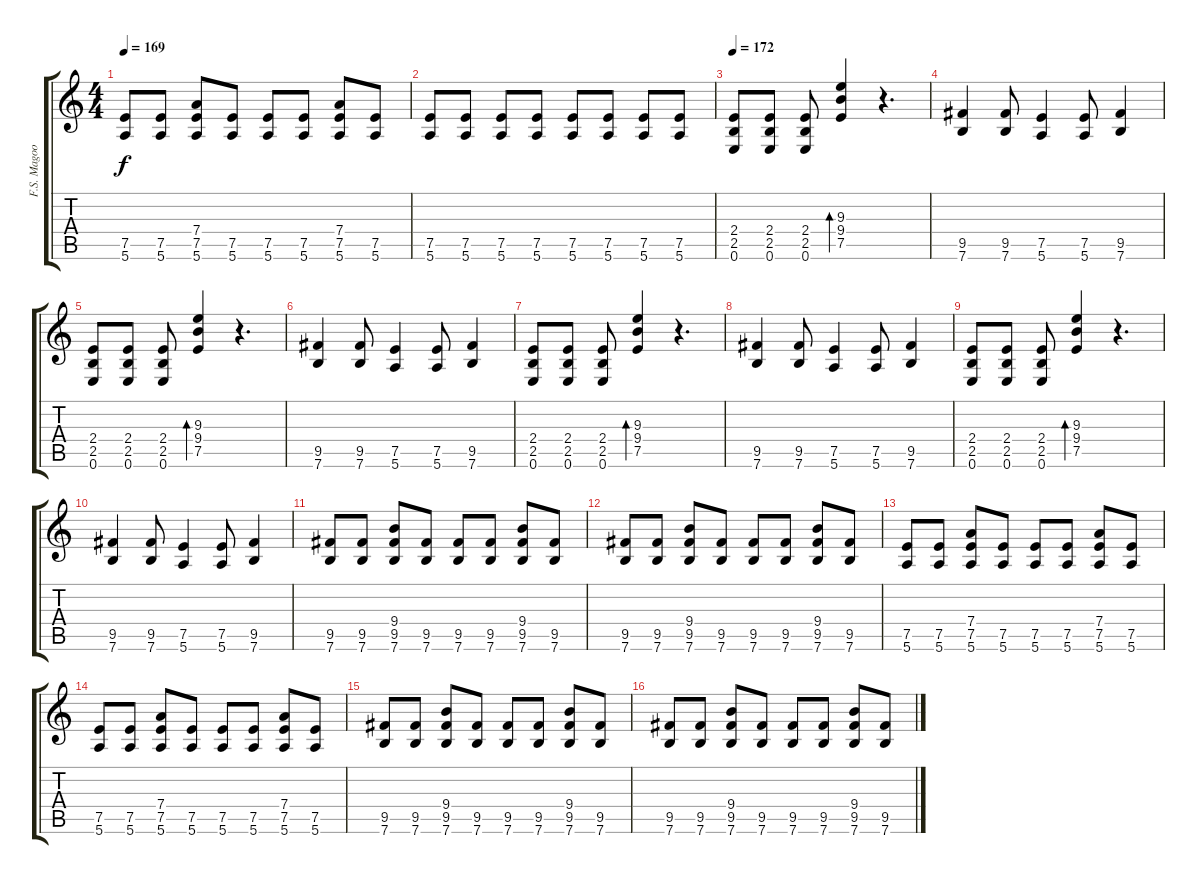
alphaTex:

\track ("F.S. Magoo" "F.S. Magoo") {instrument distortionguitar}
\staff {score tabs}
\tuning (E4 B3 G3 D3 A2 E2) {hide}
\ts (4 4)
\tempo 169
\clef g2
\ks c
(7.5 5.6).8{dy f} (7.5 5.6).8 (7.4 7.5 5.6).8 (7.5 5.6).8 (7.5 5.6).8 (7.5 5.6).8 (7.4 7.5 5.6).8 (7.5 5.6).8 |
(7.5 5.6).8 (7.5 5.6).8 (7.5 5.6).8 (7.5 5.6).8 (7.5 5.6).8 (7.5 5.6).8 (7.5 5.6).8 (7.5 5.6).8 |
\tempo 172
(2.4 2.5 0.6).8 (2.4 2.5 0.6).8 (2.4 2.5 0.6).8 (9.3 9.4 7.5).4{bd 240} r.4{d} |
(9.5 7.6).4 (9.5 7.6).8 (7.5 5.6).4 (7.5 5.6).8 (9.5 7.6).4 |
(2.4 2.5 0.6).8 (2.4 2.5 0.6).8 (2.4 2.5 0.6).8 (9.3 9.4 7.5).4{bd 240} r.4{d} |
(9.5 7.6).4 (9.5 7.6).8 (7.5 5.6).4 (7.5 5.6).8 (9.5 7.6).4 |
(2.4 2.5 0.6).8 (2.4 2.5 0.6).8 (2.4 2.5 0.6).8 (9.3 9.4 7.5).4{bd 240} r.4{d} |
(9.5 7.6).4 (9.5 7.6).8 (7.5 5.6).4 (7.5 5.6).8 (9.5 7.6).4 |
(2.4 2.5 0.6).8 (2.4 2.5 0.6).8 (2.4 2.5 0.6).8 (9.3 9.4 7.5).4{bd 240} r.4{d} |
(9.5 7.6).4 (9.5 7.6).8 (7.5 5.6).4 (7.5 5.6).8 (9.5 7.6).4 |
(9.5 7.6).8 (9.5 7.6).8 (9.4 9.5 7.6).8 (9.5 7.6).8 (9.5 7.6).8 (9.5 7.6).8 (9.4 9.5 7.6).8 (9.5 7.6).8 |
(9.5 7.6).8 (9.5 7.6).8 (9.4 9.5 7.6).8 (9.5 7.6).8 (9.5 7.6).8 (9.5 7.6).8 (9.4 9.5 7.6).8 (9.5 7.6).8 |
(7.5 5.6).8 (7.5 5.6).8 (7.4 7.5 5.6).8 (7.5 5.6).8 (7.5 5.6).8 (7.5 5.6).8 (7.4 7.5 5.6).8 (7.5 5.6).8 |
(7.5 5.6).8 (7.5 5.6).8 (7.4 7.5 5.6).8 (7.5 5.6).8 (7.5 5.6).8 (7.5 5.6).8 (7.4 7.5 5.6).8 (7.5 5.6).8 |
(9.5 7.6).8 (9.5 7.6).8 (9.4 9.5 7.6).8 (9.5 7.6).8 (9.5 7.6).8 (9.5 7.6).8 (9.4 9.5 7.6).8 (9.5 7.6).8 |
(9.5 7.6).8 (9.5 7.6).8 (9.4 9.5 7.6).8 (9.5 7.6).8 (9.5 7.6).8 (9.5 7.6).8 (9.4 9.5 7.6).8 (9.5 7.6).8
